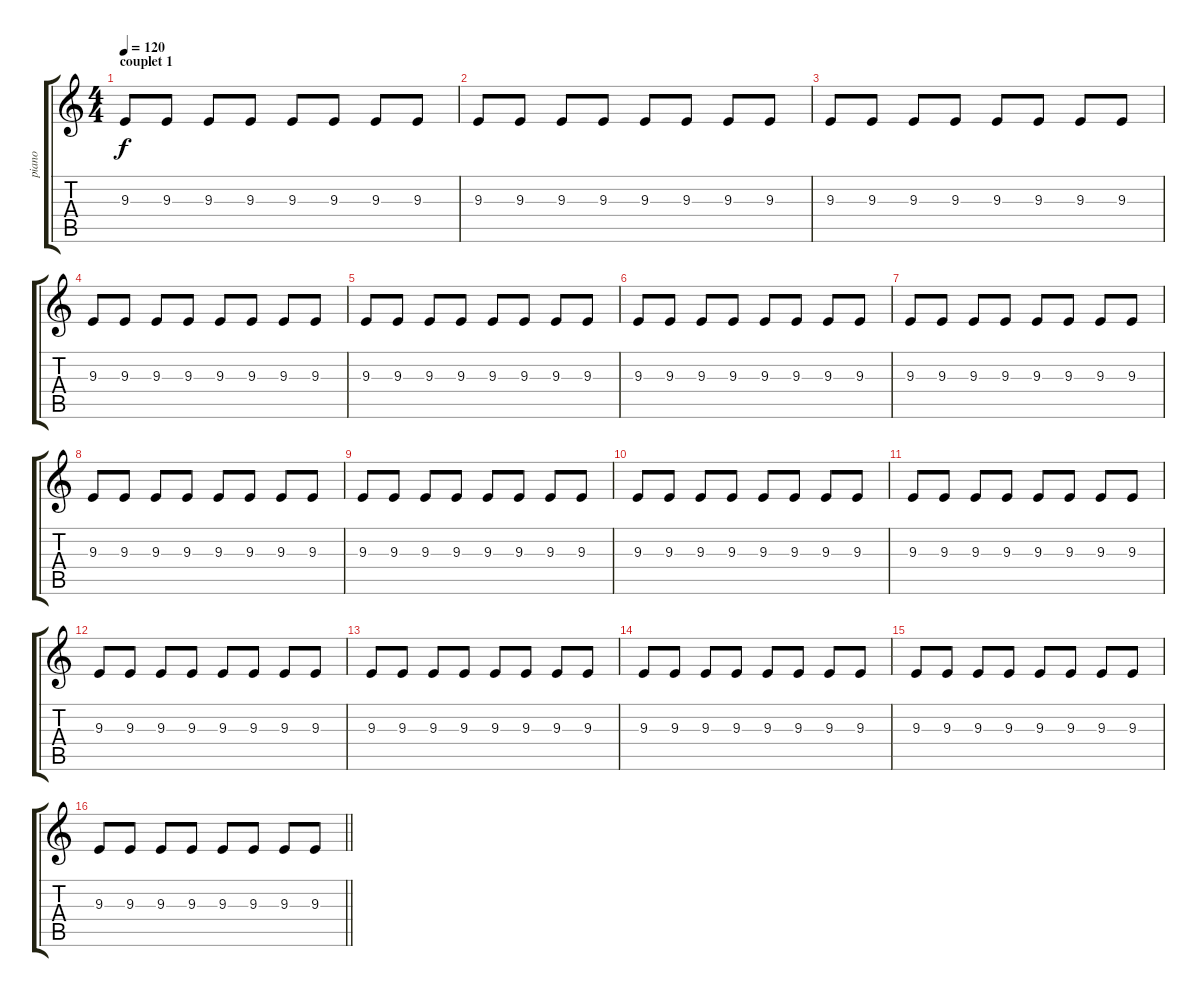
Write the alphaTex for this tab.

\track ("piano" "piano") {instrument brightacousticpiano}
\staff {score tabs}
\tuning (E4 B3 G3 D3 A2 E2) {hide}
\ts (4 4)
\section ("" "couplet 1")
\tempo 120
\clef g2
\ks c
9.3.8{dy f} 9.3.8 9.3.8 9.3.8 9.3.8 9.3.8 9.3.8 9.3.8 |
9.3.8 9.3.8 9.3.8 9.3.8 9.3.8 9.3.8 9.3.8 9.3.8 |
9.3.8 9.3.8 9.3.8 9.3.8 9.3.8 9.3.8 9.3.8 9.3.8 |
9.3.8 9.3.8 9.3.8 9.3.8 9.3.8 9.3.8 9.3.8 9.3.8 |
9.3.8 9.3.8 9.3.8 9.3.8 9.3.8 9.3.8 9.3.8 9.3.8 |
9.3.8 9.3.8 9.3.8 9.3.8 9.3.8 9.3.8 9.3.8 9.3.8 |
9.3.8 9.3.8 9.3.8 9.3.8 9.3.8 9.3.8 9.3.8 9.3.8 |
9.3.8 9.3.8 9.3.8 9.3.8 9.3.8 9.3.8 9.3.8 9.3.8 |
9.3.8 9.3.8 9.3.8 9.3.8 9.3.8 9.3.8 9.3.8 9.3.8 |
9.3.8 9.3.8 9.3.8 9.3.8 9.3.8 9.3.8 9.3.8 9.3.8 |
9.3.8 9.3.8 9.3.8 9.3.8 9.3.8 9.3.8 9.3.8 9.3.8 |
9.3.8 9.3.8 9.3.8 9.3.8 9.3.8 9.3.8 9.3.8 9.3.8 |
9.3.8 9.3.8 9.3.8 9.3.8 9.3.8 9.3.8 9.3.8 9.3.8 |
9.3.8 9.3.8 9.3.8 9.3.8 9.3.8 9.3.8 9.3.8 9.3.8 |
9.3.8 9.3.8 9.3.8 9.3.8 9.3.8 9.3.8 9.3.8 9.3.8 |
\barLineRight lightlight
9.3.8 9.3.8 9.3.8 9.3.8 9.3.8 9.3.8 9.3.8 9.3.8
